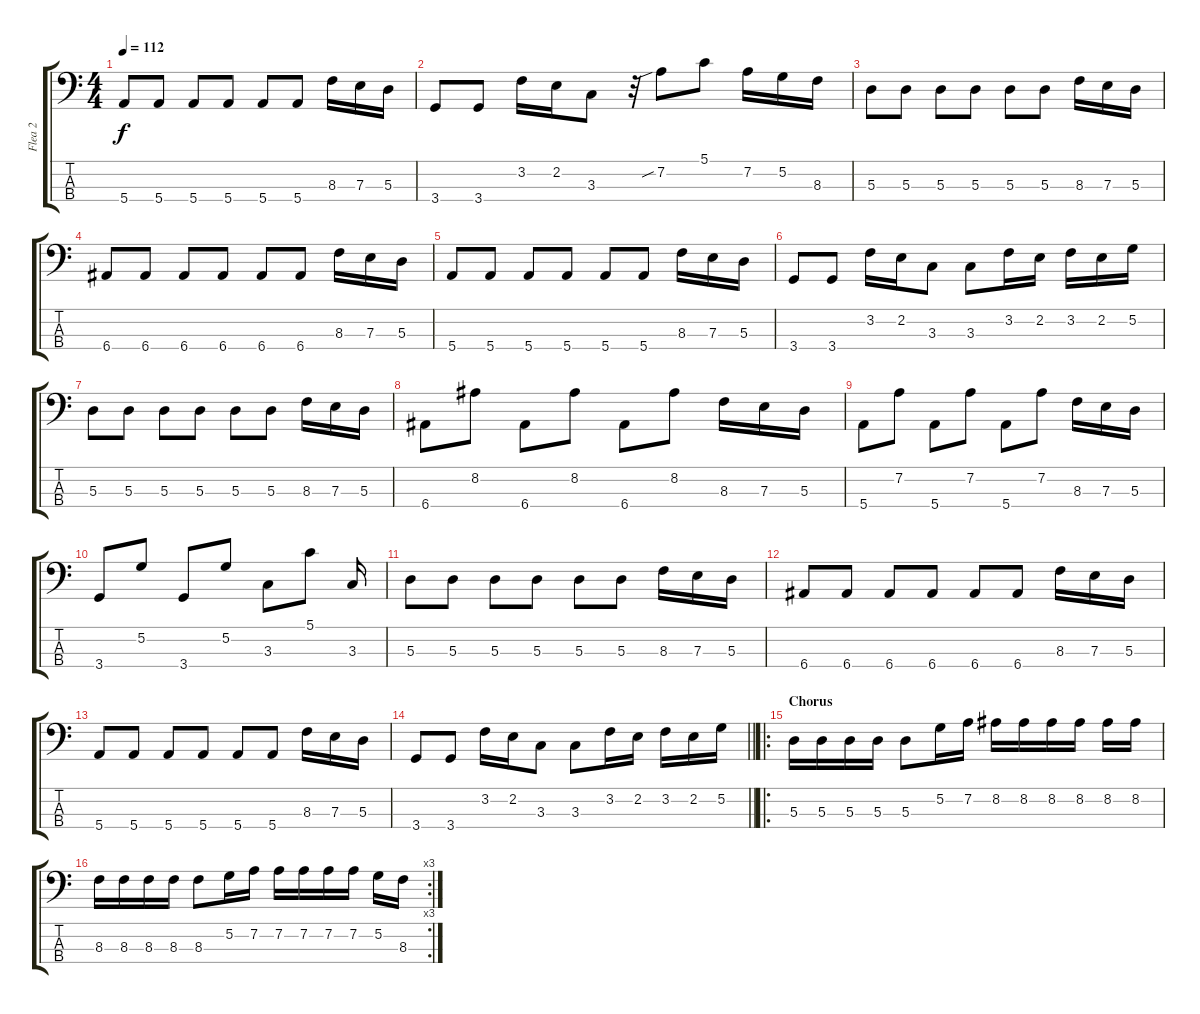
\track ("Flea 2" "Flea 2") {instrument slapbass2}
\staff {score tabs}
\tuning (G2 D2 A1 E1) {hide}
\ts (4 4)
\tempo 112
\clef f4
\ks c
5.4.8{dy f} 5.4.8 5.4.8 5.4.8 5.4.8 5.4.8 8.3.16 7.3.16 5.3.16 |
3.4.8 3.4.8 3.2.16 2.2.16 3.3.8 r.32 7.2{sib}.8 5.1.8 7.2.16 5.2.16 8.3.16 |
5.3.8 5.3.8 5.3.8 5.3.8 5.3.8 5.3.8 8.3.16 7.3.16 5.3.16 |
6.4.8 6.4.8 6.4.8 6.4.8 6.4.8 6.4.8 8.3.16 7.3.16 5.3.16 |
5.4.8 5.4.8 5.4.8 5.4.8 5.4.8 5.4.8 8.3.16 7.3.16 5.3.16 |
3.4.8 3.4.8 3.2.16 2.2.16 3.3.8 3.3.8 3.2.16 2.2.16 3.2.16 2.2.16 5.2.16 |
5.3.8 5.3.8 5.3.8 5.3.8 5.3.8 5.3.8 8.3.16 7.3.16 5.3.16 |
6.4.8 8.2.8 6.4.8 8.2.8 6.4.8 8.2.8 8.3.16 7.3.16 5.3.16 |
5.4.8 7.2.8 5.4.8 7.2.8 5.4.8 7.2.8 8.3.16 7.3.16 5.3.16 |
3.4.8 5.2.8 3.4.8 5.2.8 3.3.8 5.1.8 3.3.16 |
5.3.8 5.3.8 5.3.8 5.3.8 5.3.8 5.3.8 8.3.16 7.3.16 5.3.16 |
6.4.8 6.4.8 6.4.8 6.4.8 6.4.8 6.4.8 8.3.16 7.3.16 5.3.16 |
5.4.8 5.4.8 5.4.8 5.4.8 5.4.8 5.4.8 8.3.16 7.3.16 5.3.16 |
\barLineRight lightlight
3.4.8 3.4.8 3.2.16 2.2.16 3.3.8 3.3.8 3.2.16 2.2.16 3.2.16 2.2.16 5.2.16 |
\ro
\section ("" "Chorus")
5.3.16{volume 2} 5.3.16 5.3.16 5.3.16 5.3.8 5.2.16 7.2.16 8.2.16 8.2.16 8.2.16 8.2.16 8.2.16 8.2.16 |
\rc 3
8.3.16 8.3.16 8.3.16 8.3.16 8.3.8 5.2.16 7.2.16 7.2.16 7.2.16 7.2.16 7.2.16 5.2.16 8.3.16
